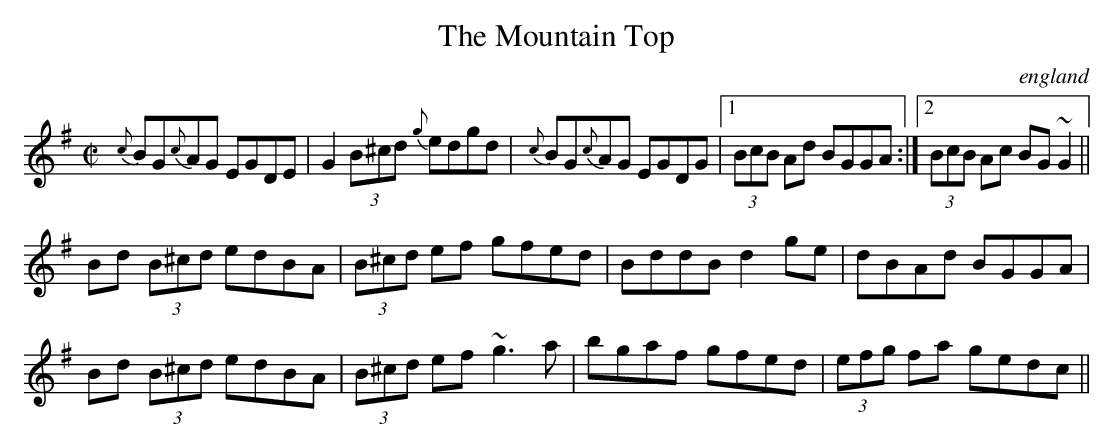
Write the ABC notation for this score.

X:1
T:Mountain Top, The
O:england
M:C|
K:G
{c}BG{c}AG EGDE|G2 (3B^cd {g}edgd|{c}BG{c}AG EGDG|1 (3BcB Ad BGGA:|2 (3BcB Ac BG~G2||
Bd (3B^cd edBA|(3B^cd ef gfed|BddB d2ge|dBAd BGGA|
Bd (3B^cd edBA|(3B^cd ef ~g3a|bgaf gfed|(3efg fa gedc||
